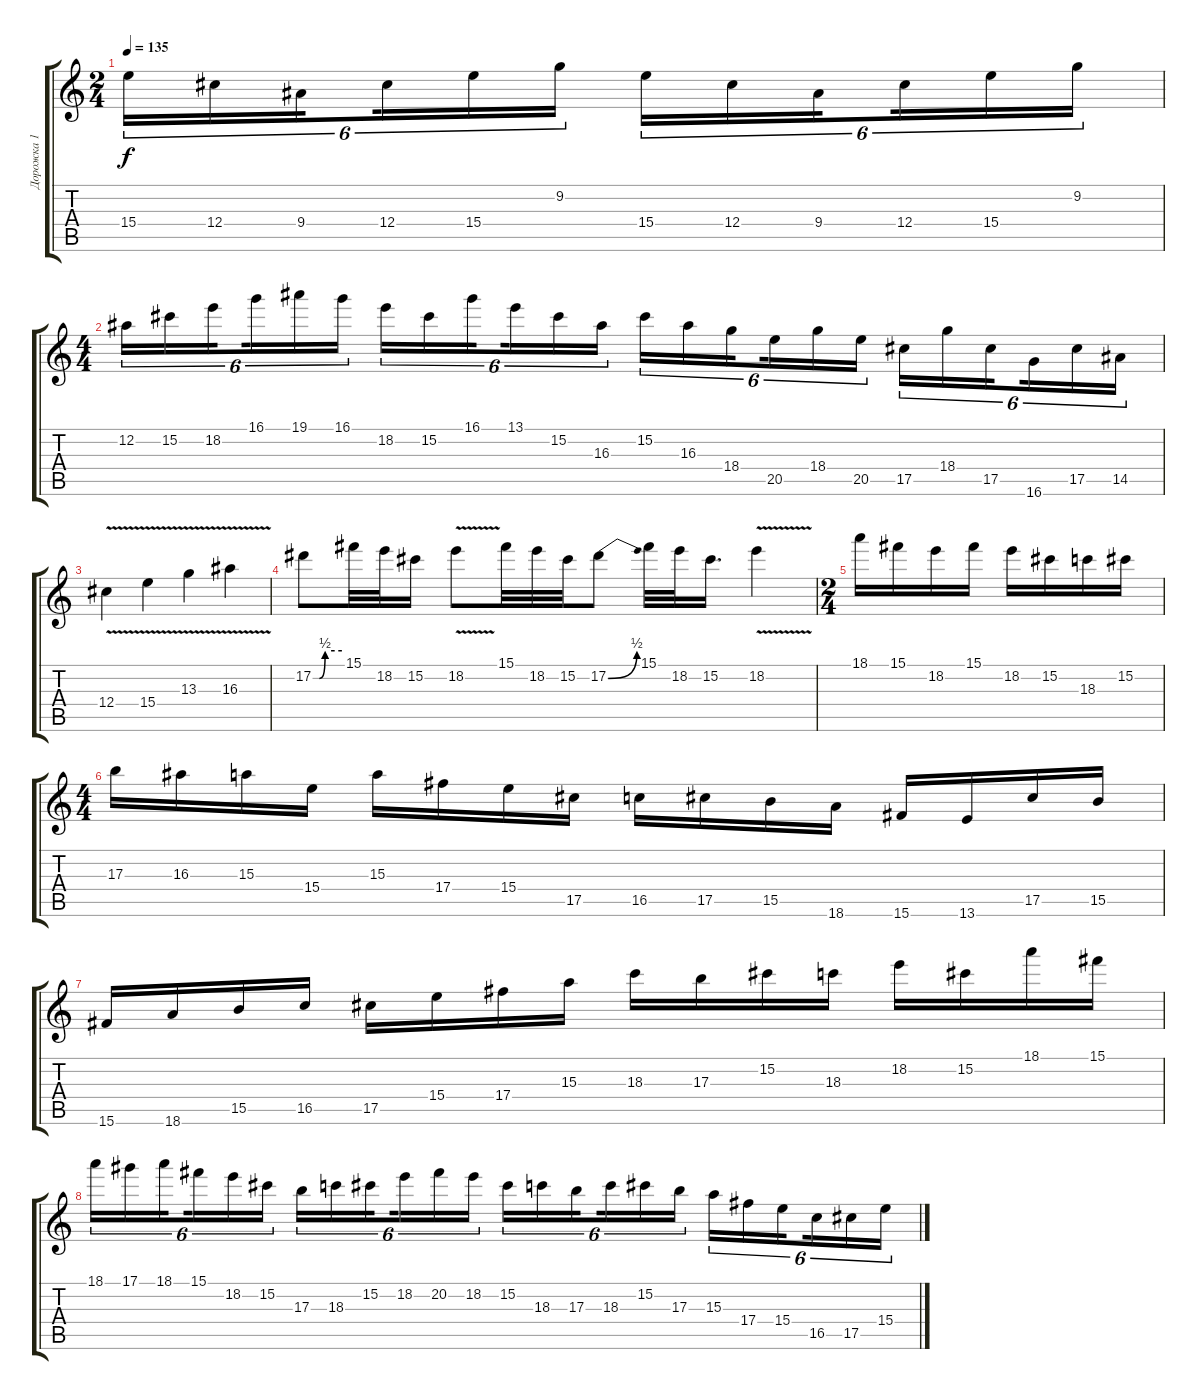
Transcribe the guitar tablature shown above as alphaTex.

\track ("Дорожка 1" "Дорожка 1") {instrument distortionguitar}
\staff {score tabs}
\tuning (Eb4 Bb3 Gb3 Db3 Ab2 Eb2) {hide}
\ts (2 4)
\tempo 135
\clef g2
\ks c
15.4.16{tu (6 4) dy f} 12.4.16{tu (6 4)} 9.4.16{tu (6 4) beam splitsecondary} 12.4.16{tu (6 4)} 15.4.16{tu (6 4)} 9.2.16{tu (6 4)} 15.4.16{tu (6 4)} 12.4.16{tu (6 4)} 9.4.16{tu (6 4) beam splitsecondary} 12.4.16{tu (6 4)} 15.4.16{tu (6 4)} 9.2.16{tu (6 4)} |
\ts (4 4)
12.2.16{tu (6 4)} 15.2.16{tu (6 4)} 18.2.16{tu (6 4) beam splitsecondary} 16.1.16{tu (6 4)} 19.1.16{tu (6 4)} 16.1.16{tu (6 4)} 18.2.16{tu (6 4)} 15.2.16{tu (6 4)} 16.1.16{tu (6 4) beam splitsecondary} 13.1.16{tu (6 4)} 15.2.16{tu (6 4)} 16.3.16{tu (6 4)} 15.2.16{tu (6 4)} 16.3.16{tu (6 4)} 18.4.16{tu (6 4) beam splitsecondary} 20.5.16{tu (6 4)} 18.4.16{tu (6 4)} 20.5.16{tu (6 4)} 17.5.16{tu (6 4)} 18.4.16{tu (6 4)} 17.5.16{tu (6 4) beam splitsecondary} 16.6.16{tu (6 4)} 17.5.16{tu (6 4)} 14.5.16{tu (6 4)} |
12.4{v}.4 15.4{v}.4 13.3{v}.4 16.3{v}.4 |
17.2{be (custom 0 0 13 0 25 2 60 2)}.8 15.1.32 18.2.32 15.2.16 18.2{v}.8 15.1.32 18.2.32 15.2.32 17.2{be (bend 0 0 60 2)}.8 15.1.32 18.2.32 15.2.16{d} 18.2{v}.4 |
\ts (2 4)
18.1.16 15.1.16 18.2.16 15.1.16 18.2.16 15.2.16 18.3.16 15.2.16 |
\ts (4 4)
17.3.16 16.3.16 15.3.16 15.4.16 15.3.16 17.4.16 15.4.16 17.5.16 16.5.16 17.5.16 15.5.16 18.6.16 15.6.16 13.6.16 17.5.16 15.5.16 |
15.6.16 18.6.16 15.5.16 16.5.16 17.5.16 15.4.16 17.4.16 15.3.16 18.3.16 17.3.16 15.2.16 18.3.16 18.2.16 15.2.16 18.1.16 15.1.16 |
18.1.16{tu (6 4)} 17.1.16{tu (6 4)} 18.1.16{tu (6 4) beam splitsecondary} 15.1.16{tu (6 4)} 18.2.16{tu (6 4)} 15.2.16{tu (6 4)} 17.3.16{tu (6 4)} 18.3.16{tu (6 4)} 15.2.16{tu (6 4) beam splitsecondary} 18.2.16{tu (6 4)} 20.2.16{tu (6 4)} 18.2.16{tu (6 4)} 15.2.16{tu (6 4)} 18.3.16{tu (6 4)} 17.3.16{tu (6 4) beam splitsecondary} 18.3.16{tu (6 4)} 15.2.16{tu (6 4)} 17.3.16{tu (6 4)} 15.3.16{tu (6 4)} 17.4.16{tu (6 4)} 15.4.16{tu (6 4) beam splitsecondary} 16.5.16{tu (6 4)} 17.5.16{tu (6 4)} 15.4.16{tu (6 4)}
